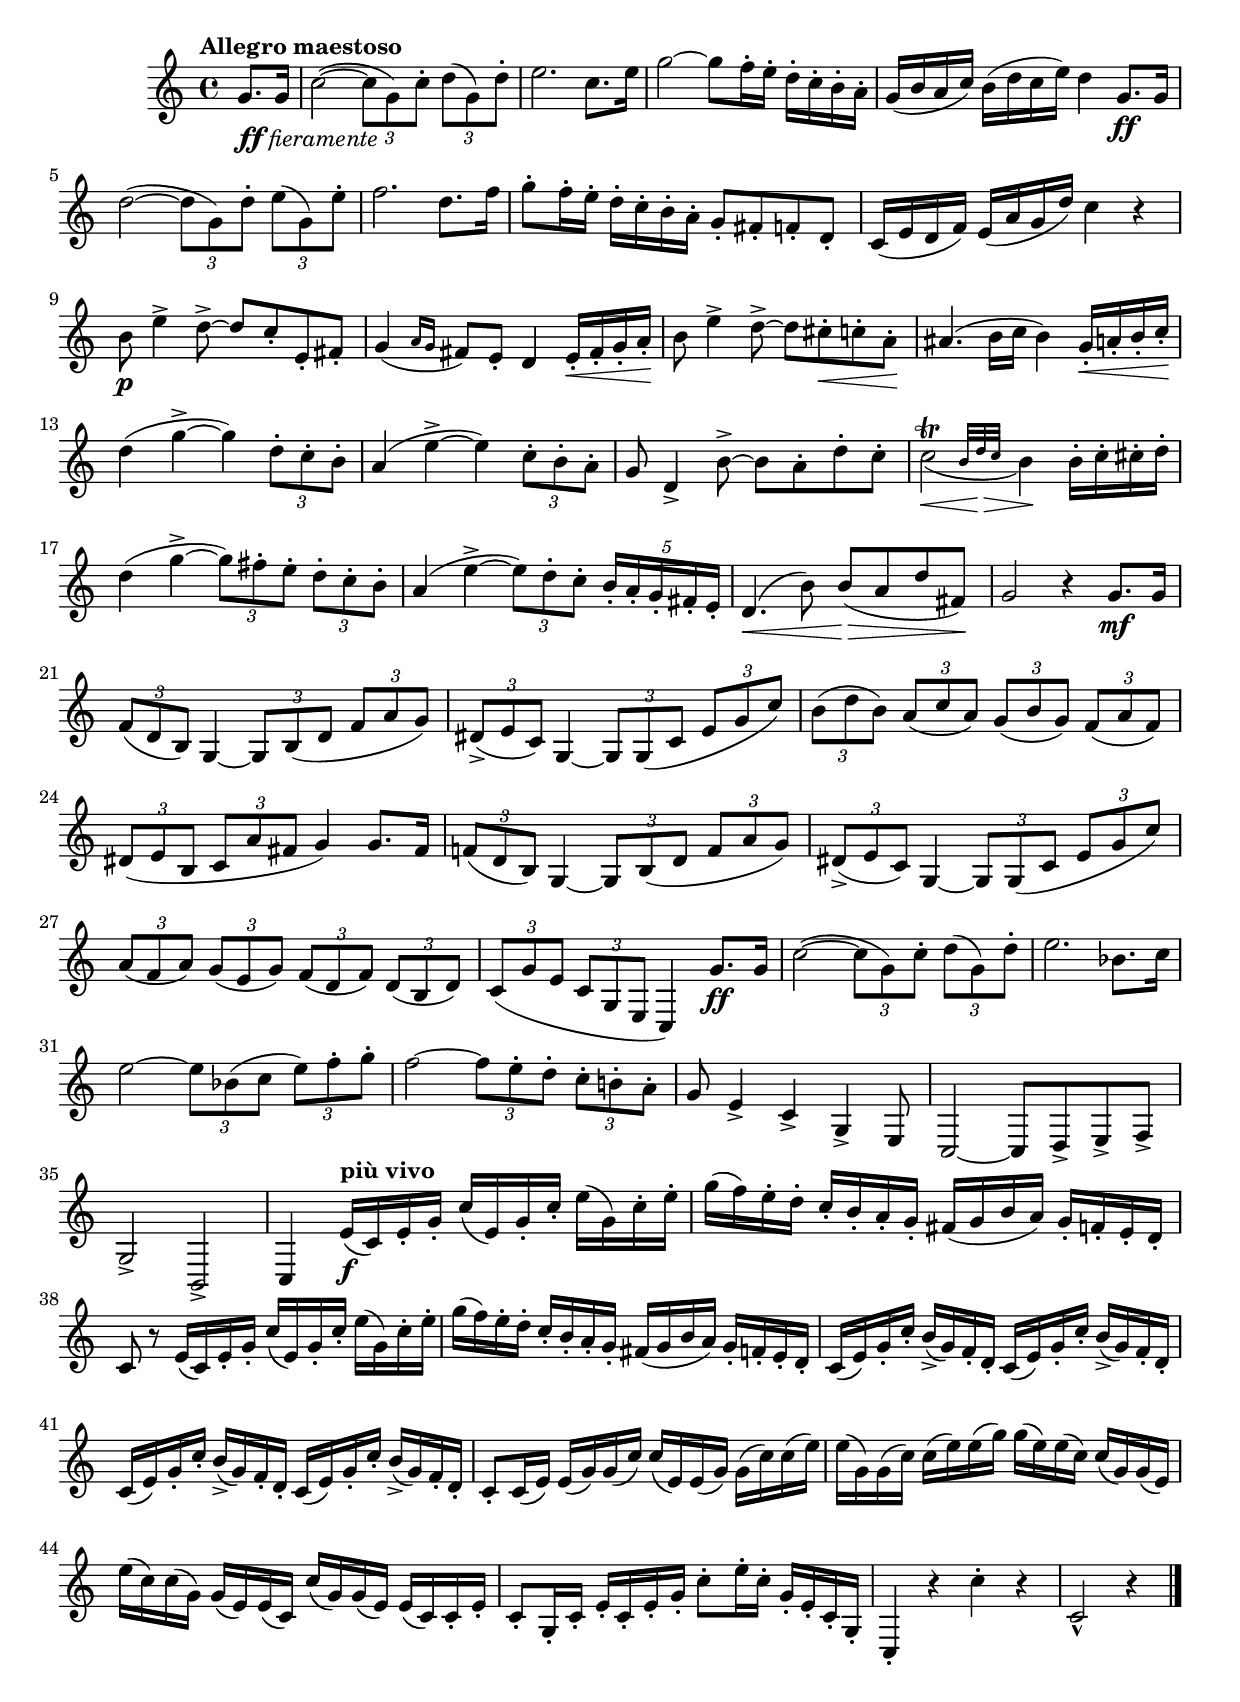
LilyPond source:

\version "2.22.0"

\include "settings.ily"

\relative {
  \language "english"

  \transposition f

  \tempo "Allegro maestoso"

  \key c \major
  \time 4/4

  \partial 4 { g'8. \tweak X-offset #(if preserve-line-breaks? -3.5 0) #(make-dynamic-script (markup #:dynamic "ff" #:normal-text (#:italic "fieramente"))) g16 } |
  c2~( \stemDown \tuplet 3/2 4 { 8 g) c-. d( g,) d'-. } \stemNeutral |
  e2. c8. e16 |
  g2~8 f16-. e-. d-. c-. b-. a-. |
  g16( b a c) b( d c e) d4 g,8. \ff g16 |
  d'2~( \tuplet 3/2 4 { 8 g,) d'-. e( g,) e'-. } |
  f2. d8. f16 |
  g8-. f16-. e-. d-. c-. b-. a-. g8-. f-sharp-. f-. d-. |
  c16( e d f) e( a g d') c4 r |

  b8 \p e4-> d8->~8 c-. e,-. f-sharp-. |
  g4( \grace { a16 g } f-sharp8) e-. d4 e16-. \< f-sharp-. g-. a-. \! |
  b8 e4-> d8->~8 c-sharp-. \< c-. a-. \! |
  a-sharp4.( b16 c b4) g16-. \< a-. b-. c-. \! |
  d4( g->~4) \tuplet 3/2 { d8-. c-. b-. } |
  a4( e'->~4) \tuplet 3/2 { c8-. b-. a-. } |
  g8 d4-> \once \stemDown b'8->~8 a-. d-. c-. |
  \afterGrace { \once \slurDown c2\trill( \< } { b32 d \> c } b4) \! b16-. c-. c-sharp-. d-. |
  d4( g->~ \tuplet 3/2 4 { 8) f-sharp-. e-. d-. c-. b-. } |
  a4( e'->~ \tuplet 3/2 { 8) d-. c-. } \tuplet 5/4 { b16-. a-. g-. f-sharp-. e-. } |
  d4.( \< b'8) b( \> a d f-sharp,) \! |
  g2 r4 g8. \mf g16 |

  \tuplet 3/2 { f8( d b) } g4~ \tuplet 3/2 4 { 8 b( d f a g) } |
  \tuplet 3/2 { d-sharp8->( e c) } g4~ \tuplet 3/2 4 { 8 g( c e g c) } |
  \tuplet 3/2 4 { b8( d b) a( c a) g( b g) f( a f) } |
  \tuplet 3/2 4 { d-sharp8( e b c a' f-sharp } g4) g8. f-sharp16 |
  \tuplet 3/2 { f-natural!8( d b) } g4~ \tuplet 3/2 4 { 8 b( d f a g) } |
  \tuplet 3/2 { d-sharp8->( e c) } g4~ \tuplet 3/2 4 { 8 g( c e g c) } |
  \tuplet 3/2 4 { a8( f a) g( e g) f( d f) d( b d) } |
  \tuplet 3/2 4 { c8( g' e c g e } c4) g''8. \ff g16 |

  c2~( \stemDown \tuplet 3/2 4 { 8 g) c-. d( g,) d'-. } \stemNeutral |
  e2. b-flat8. c16 |
  e2~ \tuplet 3/2 4 { 8 b-flat( c e) f-. g-. } |
  f2~ \tuplet 3/2 4 { 8 e-. d-. c-. b-natural!-. a-. } |
  g8 e4-> c-> g-> e8 |
  c2~8 d-> e-> f-> |
  g2-> #(if (string=? bass-clef-name "bass^8") #{ \clef \bass-clef-name #}) b,-> |

  c4 #(if (string=? bass-clef-name "bass^8") #{ \clef "treble" #}) \tempo "più vivo" e'16( \f c) e-. g-. c( e,) g-. c-. e( g,) c-. e-. |
  g16( f) e-. d-. c-. b-. a-. g-. f-sharp( g b a) g-. f-. e-. d-. |
  c8 r e16( c) e-. g-. c( e,) g-. c-. e( g,) c-. e-. |
  g16( f) e-. d-. c-. b-. a-. g-. f-sharp( g b a) g-. f-. e-. d-. |
  \repeat unfold 4 { c16( e) g-. c-. b->( g) f-. d-. } |
  c8-. c16( e) e( g) g( c) c( e,) e( g) g( c) c( e) |
  e16( g,) g( c) c( e) e( g) g( e) e( c) c( g) g( e) |
  e'( c) c( g) g( e) e( c) c'( g) g( e) e( c) c-. e-. |
  c8-. g16-. c-. e-. c-. e-. g-. c8-. e16-. c-. g-. e-. c-. g-. |
  c,4-. r c''-. r |
  \partial 2. { c,2-^ r4 } | \bar "|."
}
